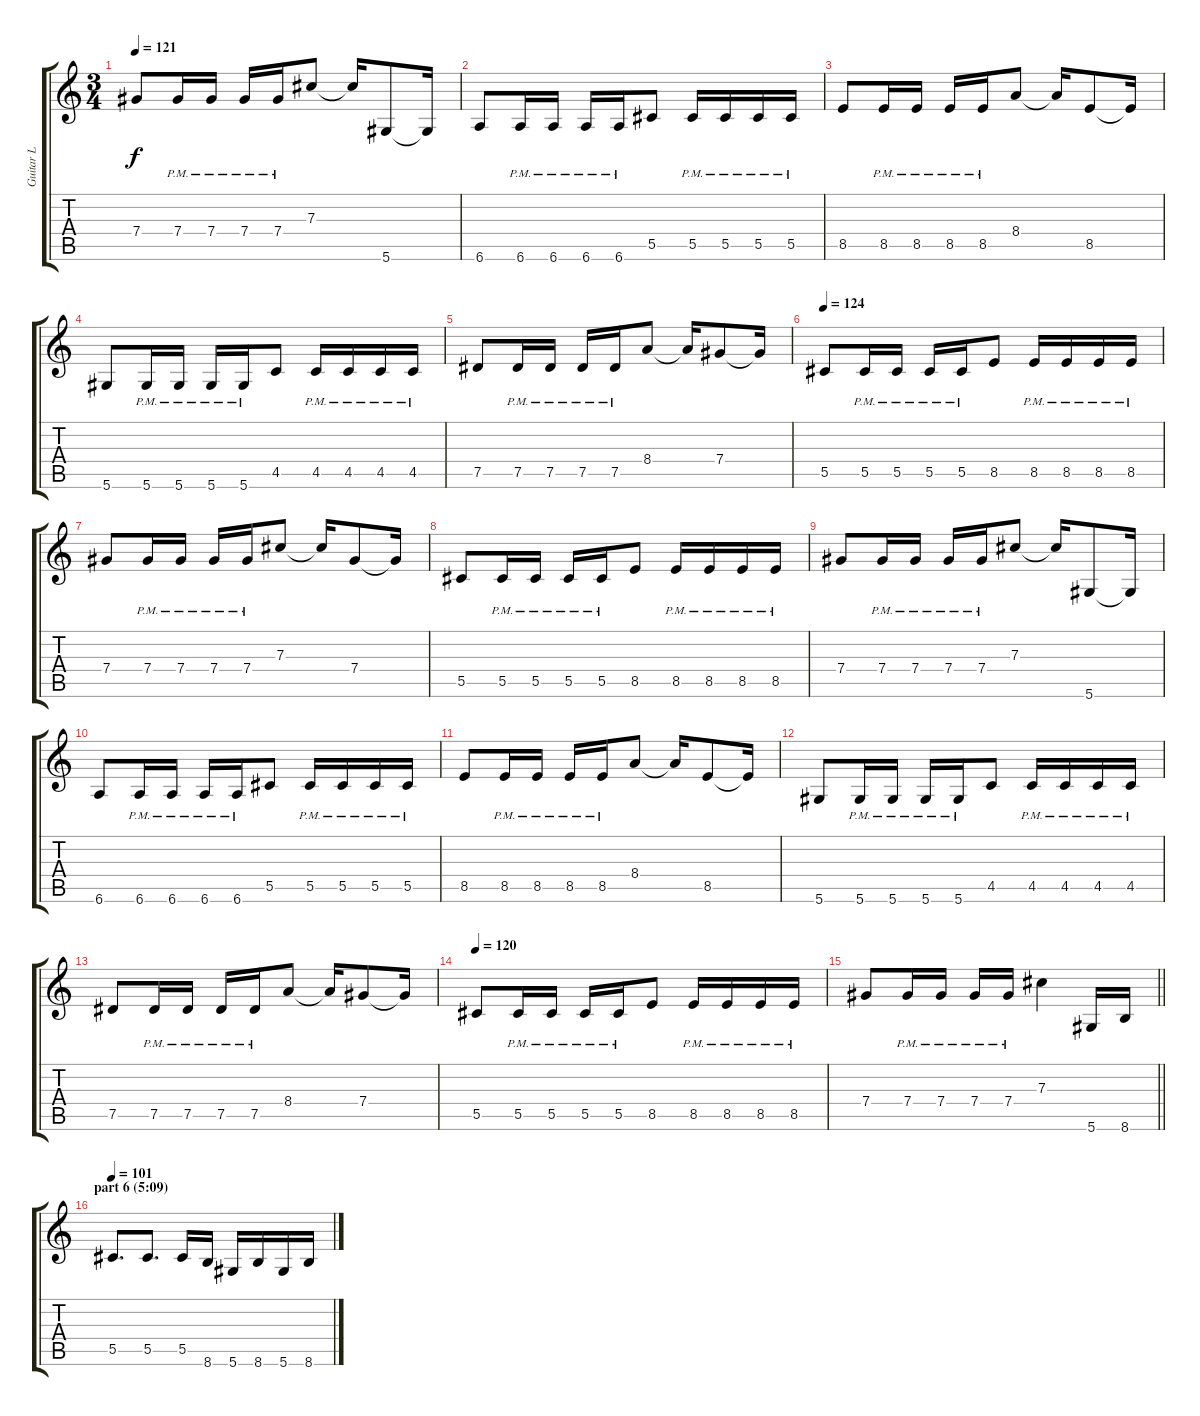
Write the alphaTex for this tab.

\track ("Guitar L" "Guitar L") {instrument distortionguitar}
\staff {score tabs}
\tuning (Eb4 Bb3 Gb3 Db3 Ab2 Eb2) {hide}
\ts (3 4)
\tempo 121
\clef g2
\ks c
7.4.8{dy f} 7.4{pm}.16 7.4{pm}.16 7.4{pm}.16 7.4{pm}.16 7.3.8 7.3{t}.16 5.6.8 5.6{t}.16 |
6.6.8 6.6{pm}.16 6.6{pm}.16 6.6{pm}.16 6.6{pm}.16 5.5.8 5.5{pm}.16 5.5{pm}.16 5.5{pm}.16 5.5{pm}.16 |
8.5.8 8.5{pm}.16 8.5{pm}.16 8.5{pm}.16 8.5{pm}.16 8.4.8 8.4{t}.16 8.5.8 8.5{t}.16 |
5.6.8 5.6{pm}.16 5.6{pm}.16 5.6{pm}.16 5.6{pm}.16 4.5.8 4.5{pm}.16 4.5{pm}.16 4.5{pm}.16 4.5{pm}.16 |
7.5.8 7.5{pm}.16 7.5{pm}.16 7.5{pm}.16 7.5{pm}.16 8.4.8 8.4{t}.16 7.4.8 7.4{t}.16 |
\tempo 124
5.5.8 5.5{pm}.16 5.5{pm}.16 5.5{pm}.16 5.5{pm}.16 8.5.8 8.5{pm}.16 8.5{pm}.16 8.5{pm}.16 8.5{pm}.16 |
7.4.8 7.4{pm}.16 7.4{pm}.16 7.4{pm}.16 7.4{pm}.16 7.3.8 7.3{t}.16 7.4.8 7.4{t}.16 |
5.5.8 5.5{pm}.16 5.5{pm}.16 5.5{pm}.16 5.5{pm}.16 8.5.8 8.5{pm}.16 8.5{pm}.16 8.5{pm}.16 8.5{pm}.16 |
7.4.8 7.4{pm}.16 7.4{pm}.16 7.4{pm}.16 7.4{pm}.16 7.3.8 7.3{t}.16 5.6.8 5.6{t}.16 |
6.6.8 6.6{pm}.16 6.6{pm}.16 6.6{pm}.16 6.6{pm}.16 5.5.8 5.5{pm}.16 5.5{pm}.16 5.5{pm}.16 5.5{pm}.16 |
8.5.8 8.5{pm}.16 8.5{pm}.16 8.5{pm}.16 8.5{pm}.16 8.4.8 8.4{t}.16 8.5.8 8.5{t}.16 |
5.6.8 5.6{pm}.16 5.6{pm}.16 5.6{pm}.16 5.6{pm}.16 4.5.8 4.5{pm}.16 4.5{pm}.16 4.5{pm}.16 4.5{pm}.16 |
7.5.8 7.5{pm}.16 7.5{pm}.16 7.5{pm}.16 7.5{pm}.16 8.4.8 8.4{t}.16 7.4.8 7.4{t}.16 |
\tempo 120
5.5.8 5.5{pm}.16 5.5{pm}.16 5.5{pm}.16 5.5{pm}.16 8.5.8 8.5{pm}.16 8.5{pm}.16 8.5{pm}.16 8.5{pm}.16 |
\barLineRight lightlight
7.4.8 7.4{pm}.16 7.4{pm}.16 7.4{pm}.16 7.4{pm}.16 7.3.4 5.6.16 8.6.16 |
\section ("" "part 6 (5:09)")
\tempo 101
5.5.8{d} 5.5.8{d} 5.5.16 8.6.16 5.6.16 8.6.16 5.6.16 8.6.16
